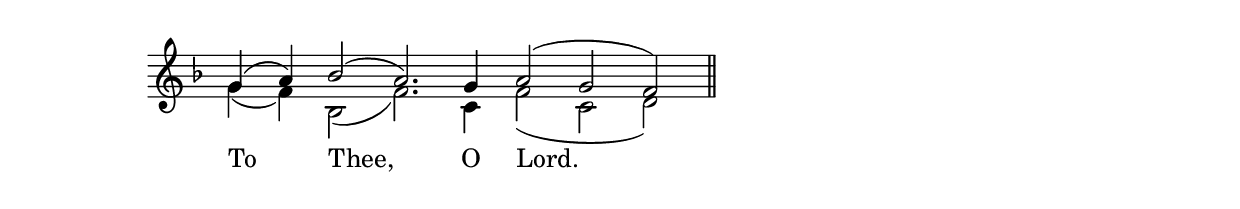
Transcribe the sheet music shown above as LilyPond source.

\version "2.24.4"




keyTime = { \key f \major}
cadenzaMeasure = {
  \cadenzaOff
  \partial 1024 s1024
  \cadenzaOn

}

SopMusic    = \relative { 
    \cadenzaOn
    g'4( a) bes2( a2.) g4 a2( g f) \cadenzaMeasure \section
}

BassMusic   = \relative {
    \cadenzaOn
    g'4( f) bes,2( f'2.) c4 f2( c d) \cadenzaMeasure \section
}



VerseOne = \lyricmode {
    To Thee, O Lord.
    }


\score {
    \new Staff <<
        \clef "treble"
        \new Voice = "Sop"  { \voiceOne \keyTime \SopMusic}
        \new Voice = "Bass" { \voiceTwo \BassMusic }
        \new Lyrics \lyricsto "Sop" { \VerseOne }
    >>

    \layout {
        \context {
            \Score
                \omit BarNumber
                \override SpacingSpanner.common-shortest-duration = #(ly:make-moment 1/16)

        }
        \context {
            \Staff
                \remove Time_signature_engraver
        }
        \context {
            \Lyrics
                \override LyricSpace.minimum-distance = #1.0
        }
    }
    \midi {
        \tempo 4 = 180
    }
}





